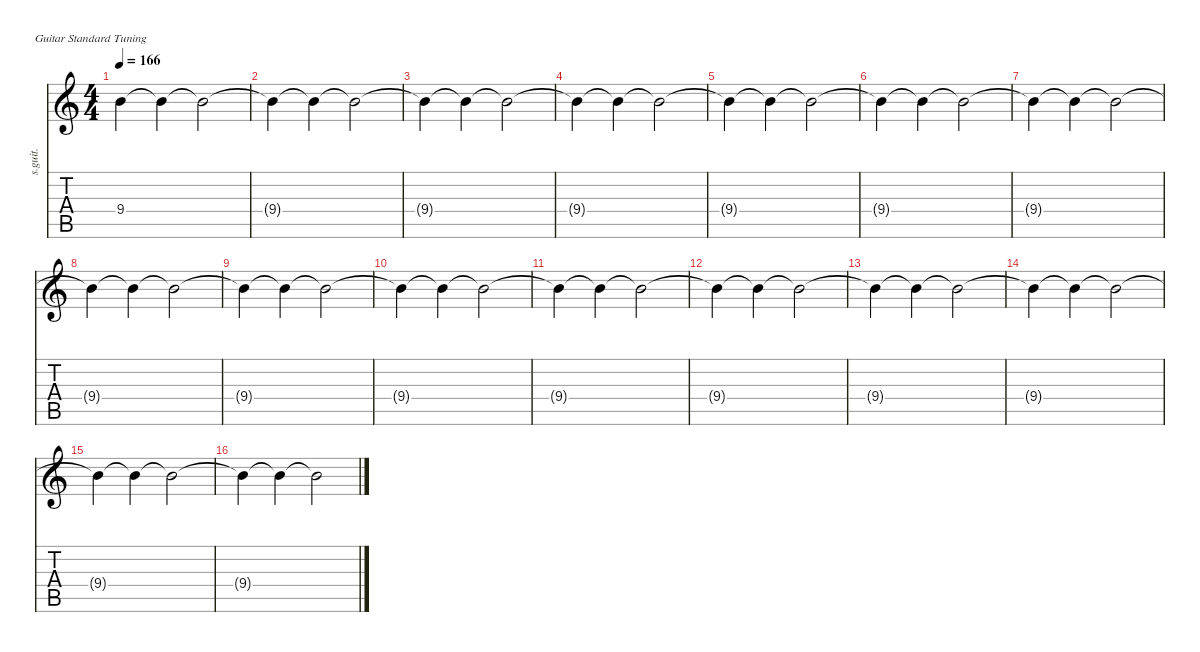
\defaultSystemsLayout 4
\hideDynamics
\bracketExtendMode nobrackets
\track ("Jonny Greenwood" "s.guit.") {instrument electricguitarjazz}
\staff {score tabs}
\tuning (E4 B3 G3 D3 A2 E2)
\ts (4 4)
\tempo 166
\clef g2
\ks c
9.4{t}.4{lyrics (0 "") lyrics (1 "") lyrics (2 "") lyrics (3 "") lyrics (4 "") dy f} 9.4{t}.4{lyrics (0 "") lyrics (1 "") lyrics (2 "") lyrics (3 "") lyrics (4 "")} 9.4{t}.2{lyrics (0 "") lyrics (1 "") lyrics (2 "") lyrics (3 "") lyrics (4 "")} |
9.4{t}.4{lyrics (0 "") lyrics (1 "") lyrics (2 "") lyrics (3 "") lyrics (4 "")} 9.4{t}.4{lyrics (0 "") lyrics (1 "") lyrics (2 "") lyrics (3 "") lyrics (4 "")} 9.4{t}.2{lyrics (0 "") lyrics (1 "") lyrics (2 "") lyrics (3 "") lyrics (4 "")} |
9.4{t}.4{lyrics (0 "") lyrics (1 "") lyrics (2 "") lyrics (3 "") lyrics (4 "")} 9.4{t}.4{lyrics (0 "") lyrics (1 "") lyrics (2 "") lyrics (3 "") lyrics (4 "")} 9.4{t}.2{lyrics (0 "") lyrics (1 "") lyrics (2 "") lyrics (3 "") lyrics (4 "")} |
9.4{t}.4{lyrics (0 "") lyrics (1 "") lyrics (2 "") lyrics (3 "") lyrics (4 "")} 9.4{t}.4{lyrics (0 "") lyrics (1 "") lyrics (2 "") lyrics (3 "") lyrics (4 "")} 9.4{t}.2{lyrics (0 "") lyrics (1 "") lyrics (2 "") lyrics (3 "") lyrics (4 "")} |
9.4{t}.4{lyrics (0 "") lyrics (1 "") lyrics (2 "") lyrics (3 "") lyrics (4 "")} 9.4{t}.4{lyrics (0 "") lyrics (1 "") lyrics (2 "") lyrics (3 "") lyrics (4 "")} 9.4{t}.2{lyrics (0 "") lyrics (1 "") lyrics (2 "") lyrics (3 "") lyrics (4 "")} |
9.4{t}.4{lyrics (0 "") lyrics (1 "") lyrics (2 "") lyrics (3 "") lyrics (4 "")} 9.4{t}.4{lyrics (0 "") lyrics (1 "") lyrics (2 "") lyrics (3 "") lyrics (4 "")} 9.4{t}.2{lyrics (0 "") lyrics (1 "") lyrics (2 "") lyrics (3 "") lyrics (4 "")} |
9.4{t}.4{lyrics (0 "") lyrics (1 "") lyrics (2 "") lyrics (3 "") lyrics (4 "")} 9.4{t}.4{lyrics (0 "") lyrics (1 "") lyrics (2 "") lyrics (3 "") lyrics (4 "")} 9.4{t}.2{lyrics (0 "") lyrics (1 "") lyrics (2 "") lyrics (3 "") lyrics (4 "")} |
9.4{t}.4{lyrics (0 "") lyrics (1 "") lyrics (2 "") lyrics (3 "") lyrics (4 "")} 9.4{t}.4{lyrics (0 "") lyrics (1 "") lyrics (2 "") lyrics (3 "") lyrics (4 "")} 9.4{t}.2{lyrics (0 "") lyrics (1 "") lyrics (2 "") lyrics (3 "") lyrics (4 "")} |
9.4{t}.4{lyrics (0 "") lyrics (1 "") lyrics (2 "") lyrics (3 "") lyrics (4 "")} 9.4{t}.4{lyrics (0 "") lyrics (1 "") lyrics (2 "") lyrics (3 "") lyrics (4 "")} 9.4{t}.2{lyrics (0 "") lyrics (1 "") lyrics (2 "") lyrics (3 "") lyrics (4 "")} |
9.4{t}.4{lyrics (0 "") lyrics (1 "") lyrics (2 "") lyrics (3 "") lyrics (4 "")} 9.4{t}.4{lyrics (0 "") lyrics (1 "") lyrics (2 "") lyrics (3 "") lyrics (4 "")} 9.4{t}.2{lyrics (0 "") lyrics (1 "") lyrics (2 "") lyrics (3 "") lyrics (4 "")} |
9.4{t}.4{lyrics (0 "") lyrics (1 "") lyrics (2 "") lyrics (3 "") lyrics (4 "")} 9.4{t}.4{lyrics (0 "") lyrics (1 "") lyrics (2 "") lyrics (3 "") lyrics (4 "")} 9.4{t}.2{lyrics (0 "") lyrics (1 "") lyrics (2 "") lyrics (3 "") lyrics (4 "")} |
9.4{t}.4{lyrics (0 "") lyrics (1 "") lyrics (2 "") lyrics (3 "") lyrics (4 "")} 9.4{t}.4{lyrics (0 "") lyrics (1 "") lyrics (2 "") lyrics (3 "") lyrics (4 "")} 9.4{t}.2{lyrics (0 "") lyrics (1 "") lyrics (2 "") lyrics (3 "") lyrics (4 "")} |
9.4{t}.4{lyrics (0 "") lyrics (1 "") lyrics (2 "") lyrics (3 "") lyrics (4 "")} 9.4{t}.4{lyrics (0 "") lyrics (1 "") lyrics (2 "") lyrics (3 "") lyrics (4 "")} 9.4{t}.2{lyrics (0 "") lyrics (1 "") lyrics (2 "") lyrics (3 "") lyrics (4 "")} |
9.4{t}.4{lyrics (0 "") lyrics (1 "") lyrics (2 "") lyrics (3 "") lyrics (4 "")} 9.4{t}.4{lyrics (0 "") lyrics (1 "") lyrics (2 "") lyrics (3 "") lyrics (4 "")} 9.4{t}.2{lyrics (0 "") lyrics (1 "") lyrics (2 "") lyrics (3 "") lyrics (4 "")} |
9.4{t}.4{lyrics (0 "") lyrics (1 "") lyrics (2 "") lyrics (3 "") lyrics (4 "")} 9.4{t}.4{lyrics (0 "") lyrics (1 "") lyrics (2 "") lyrics (3 "") lyrics (4 "")} 9.4{t}.2{lyrics (0 "") lyrics (1 "") lyrics (2 "") lyrics (3 "") lyrics (4 "")} |
9.4{t}.4{lyrics (0 "") lyrics (1 "") lyrics (2 "") lyrics (3 "") lyrics (4 "")} 9.4{t}.4{lyrics (0 "") lyrics (1 "") lyrics (2 "") lyrics (3 "") lyrics (4 "")} 9.4{t}.2{lyrics (0 "") lyrics (1 "") lyrics (2 "") lyrics (3 "") lyrics (4 "")}
